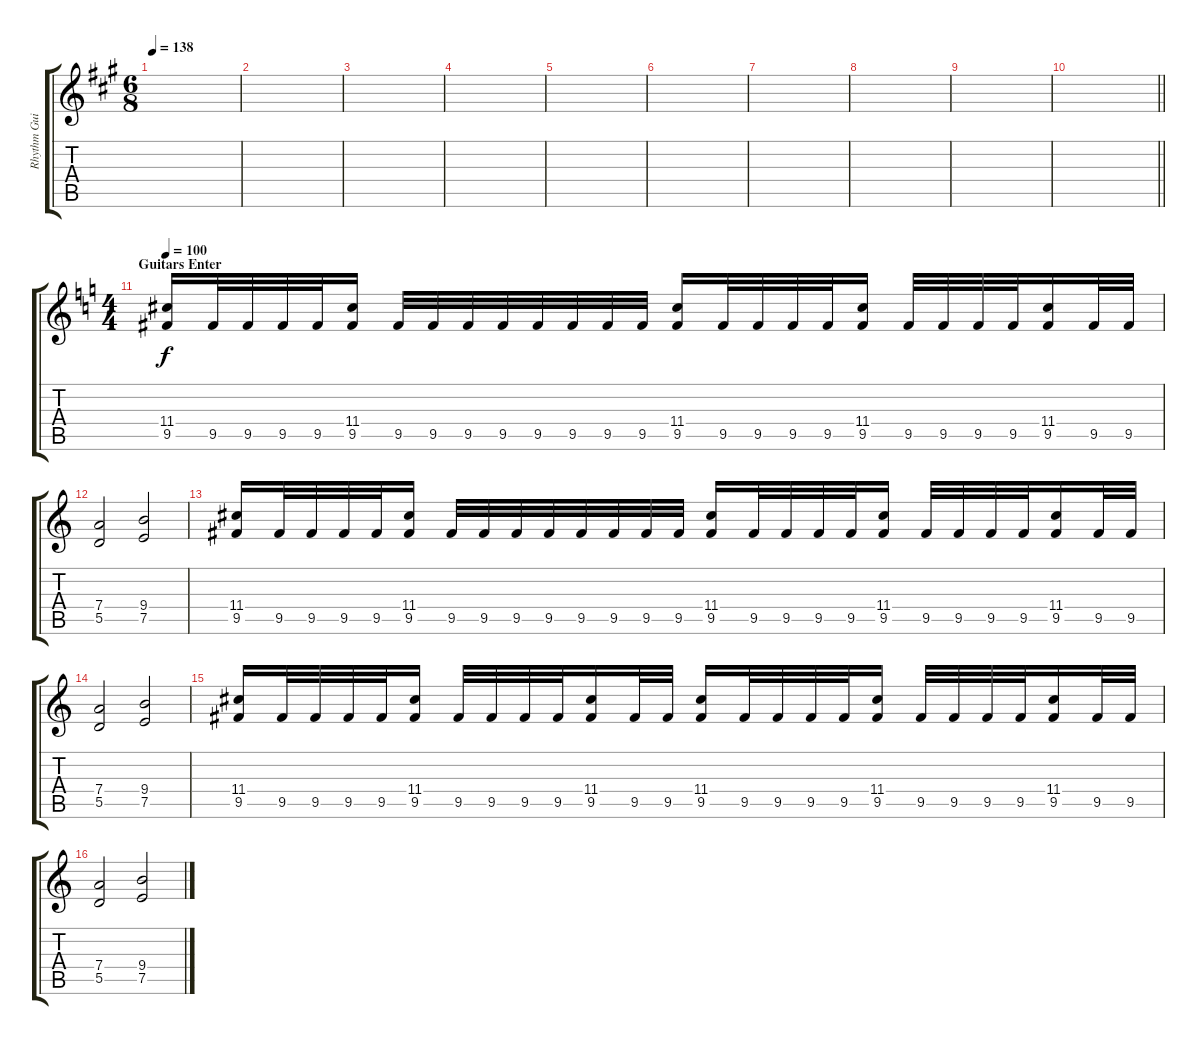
\track ("Rhythm Guitar" "Rhythm Gui") {instrument distortionguitar}
\staff {score tabs}
\tuning (E4 B3 G3 D3 A2 E2) {hide}
\ts (6 8)
\tempo 138
\clef g2
\ks a
|
|
|
|
|
|
|
|
|
\barLineRight lightlight
|
\ts (4 4)
\section ("" "Guitars Enter")
\tempo 100
\ks c
(11.4 9.5).16 9.5.32 9.5.32 9.5.32 9.5.32 (11.4 9.5).16 9.5.32 9.5.32 9.5.32 9.5.32 9.5.32 9.5.32 9.5.32 9.5.32 (11.4 9.5).16 9.5.32 9.5.32 9.5.32 9.5.32 (11.4 9.5).16 9.5.32 9.5.32 9.5.32 9.5.32 (11.4 9.5).16 9.5.32 9.5.32 |
(7.4 5.5).2 (9.4 7.5).2 |
(11.4 9.5).16 9.5.32 9.5.32 9.5.32 9.5.32 (11.4 9.5).16 9.5.32 9.5.32 9.5.32 9.5.32 9.5.32 9.5.32 9.5.32 9.5.32 (11.4 9.5).16 9.5.32 9.5.32 9.5.32 9.5.32 (11.4 9.5).16 9.5.32 9.5.32 9.5.32 9.5.32 (11.4 9.5).16 9.5.32 9.5.32 |
(7.4 5.5).2 (9.4 7.5).2 |
(11.4 9.5).16 9.5.32 9.5.32 9.5.32 9.5.32 (11.4 9.5).16 9.5.32 9.5.32 9.5.32 9.5.32 (11.4 9.5).16 9.5.32 9.5.32 (11.4 9.5).16 9.5.32 9.5.32 9.5.32 9.5.32 (11.4 9.5).16 9.5.32 9.5.32 9.5.32 9.5.32 (11.4 9.5).16 9.5.32 9.5.32 |
(7.4 5.5).2 (9.4 7.5).2
